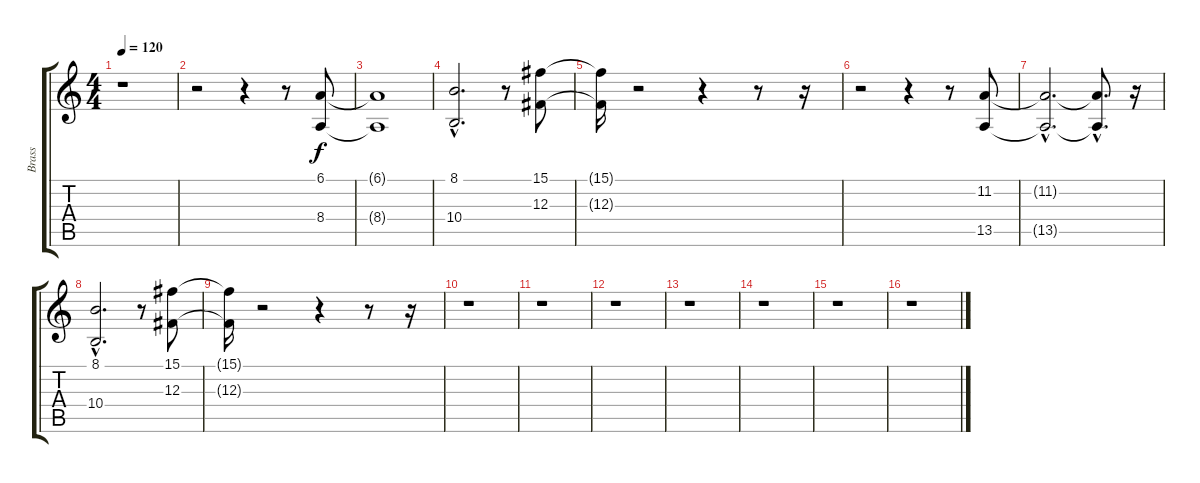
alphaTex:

\track ("Brass" "Brass") {instrument brasssection}
\staff {score tabs}
\tuning (Eb4 Bb3 Gb3 Db3 Ab2 Eb2) {hide}
\ts (4 4)
\tempo 120
\clef g2
\ks c
r.1{dy f} |
r.2 r.4 r.8 (6.1 8.4).8 |
(6.1{t} 8.4{t}).1 |
(8.1{hac} 10.4{hac}).2{d} r.8 (15.1 12.3).8 |
(15.1{t} 12.3{t}).16 r.2 r.4 r.8 r.16 |
r.2 r.4 r.8 (11.2 13.5).8 |
(11.2{hac t} 13.5{hac t}).2{d} (11.2{hac t} 13.5{hac t}).8{d} r.16 |
(8.1{hac} 10.4{hac}).2{d} r.8 (15.1 12.3).8 |
(15.1{t} 12.3{t}).16 r.2 r.4 r.8 r.16 |
r.1 |
r.1 |
r.1 |
r.1 |
r.1 |
r.1 |
r.1
